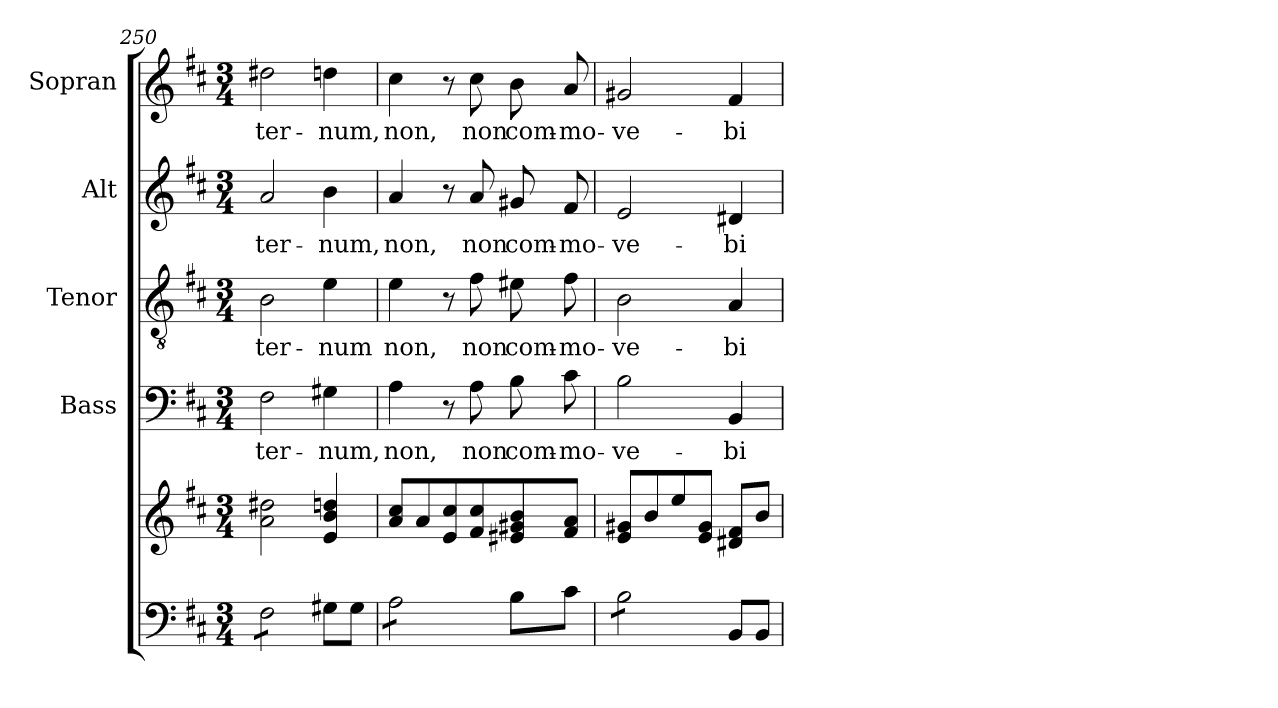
**kern	**kern	**kern	**text	**kern	**text	**kern	**text	**kern	**text
*part5	*part5	*part4	*part4	*part3	*part3	*part2	*part2	*part1	*part1
*staff6	*staff5	*staff4	*staff4	*staff3	*staff3	*staff2	*staff2	*staff1	*staff1
*	*	*I"Bass	*	*I"Tenor	*	*I"Alt	*	*I"Sopran	*
*	*	*I'B.	*	*I'T.	*	*I'A.	*	*I'S.	*
*clefF4	*clefG2	*clefF4	*	*clefGv2	*	*clefG2	*	*clefG2	*
*k[f#c#]	*k[f#c#]	*k[f#c#]	*	*k[f#c#]	*	*k[f#c#]	*	*k[f#c#]	*
*D:	*D:	*D:	*	*D:	*	*D:	*	*D:	*
*M3/4	*M3/4	*M3/4	*	*M3/4	*	*M3/4	*	*M3/4	*
=250	=250	=250	=250	=250	=250	=250	=250	=250	=250
!	!	!	!LO:LY:b	!	!LO:LY:b	!	!LO:LY:b	!	!LO:LY:b
*tremolo	*	*	*	*	*	*	*	*	*
8F#\L	2a\ 2dd#X\	2F#\	-ter-	2B\	-ter-	2a/	-ter-	2dd#X\	-ter-
8F#\	.	.	.	.	.	.	.	.	.
8F#\	.	.	.	.	.	.	.	.	.
8F#\J	.	.	.	.	.	.	.	.	.
*Xtremolo	*	*	*	*	*	*	*	*	*
!	!	!	!LO:LY:b	!	!LO:LY:b	!	!LO:LY:b	!	!LO:LY:b
8G#X\L	4e/ 4b/ 4ddn/	4G#X\	-num,	4e\	-num	4b\	-num,	4ddn\	-num,
8G#\J	.	.	.	.	.	.	.	.	.
=251	=251	=251	=251	=251	=251	=251	=251	=251	=251
!	!	!	!LO:LY:b	!	!LO:LY:b	!	!LO:LY:b	!	!LO:LY:b
*tremolo	*	*	*	*	*	*	*	*	*
8A\L	8a/ 8cc#/L	4A\	non,	4e\	non,	4a/	non,	4cc#\	non,
8A\	8a/	.	.	.	.	.	.	.	.
8A\	8e/ 8cc#/	8r	.	8r	.	8r	.	8r	.
!	!	!	!LO:LY:b	!	!LO:LY:b	!	!LO:LY:b	!	!LO:LY:b
8A\J	8f#/ 8cc#/	8A\	non	8f#\	non	8a/	non	8cc#\	non
*Xtremolo	*	*	*	*	*	*	*	*	*
!	!	!	!LO:LY:b	!	!LO:LY:b	!	!LO:LY:b	!	!LO:LY:b
8B\L	8e#X/ 8g#X/ 8b/	8B\	com-	8e#X\	com-	8g#X/	com-	8b\	com-
!	!	!	!LO:LY:b	!	!LO:LY:b	!	!LO:LY:b	!	!LO:LY:b
8c#\J	8f#/ 8a/J	8c#\	-mo-	8f#\	-mo-	8f#/	-mo-	8a/	-mo-
=252	=252	=252	=252	=252	=252	=252	=252	=252	=252
!	!	!	!LO:LY:b	!	!LO:LY:b	!	!LO:LY:b	!	!LO:LY:b
*tremolo	*	*	*	*	*	*	*	*	*
8B\L	8e/ 8g#X/L	2B\	-ve-	2B\	-ve-	2e/	-ve-	2g#X/	-ve-
8B\	8b/	.	.	.	.	.	.	.	.
8B\	8ee/	.	.	.	.	.	.	.	.
8B\J	8e/ 8g#/J	.	.	.	.	.	.	.	.
*Xtremolo	*	*	*	*	*	*	*	*	*
!	!	!	!LO:LY:b	!	!LO:LY:b	!	!LO:LY:b	!	!LO:LY:b
8BB/L	8d#X/ 8f#/L	4BB/	-bi-	4A/	-bi-	4d#X/	-bi-	4f#/	-bi-
8BB/J	8b/J	.	.	.	.	.	.	.	.
=	=	=	=	=	=	=	=	=	=
*-	*-	*-	*-	*-	*-	*-	*-	*-	*-
